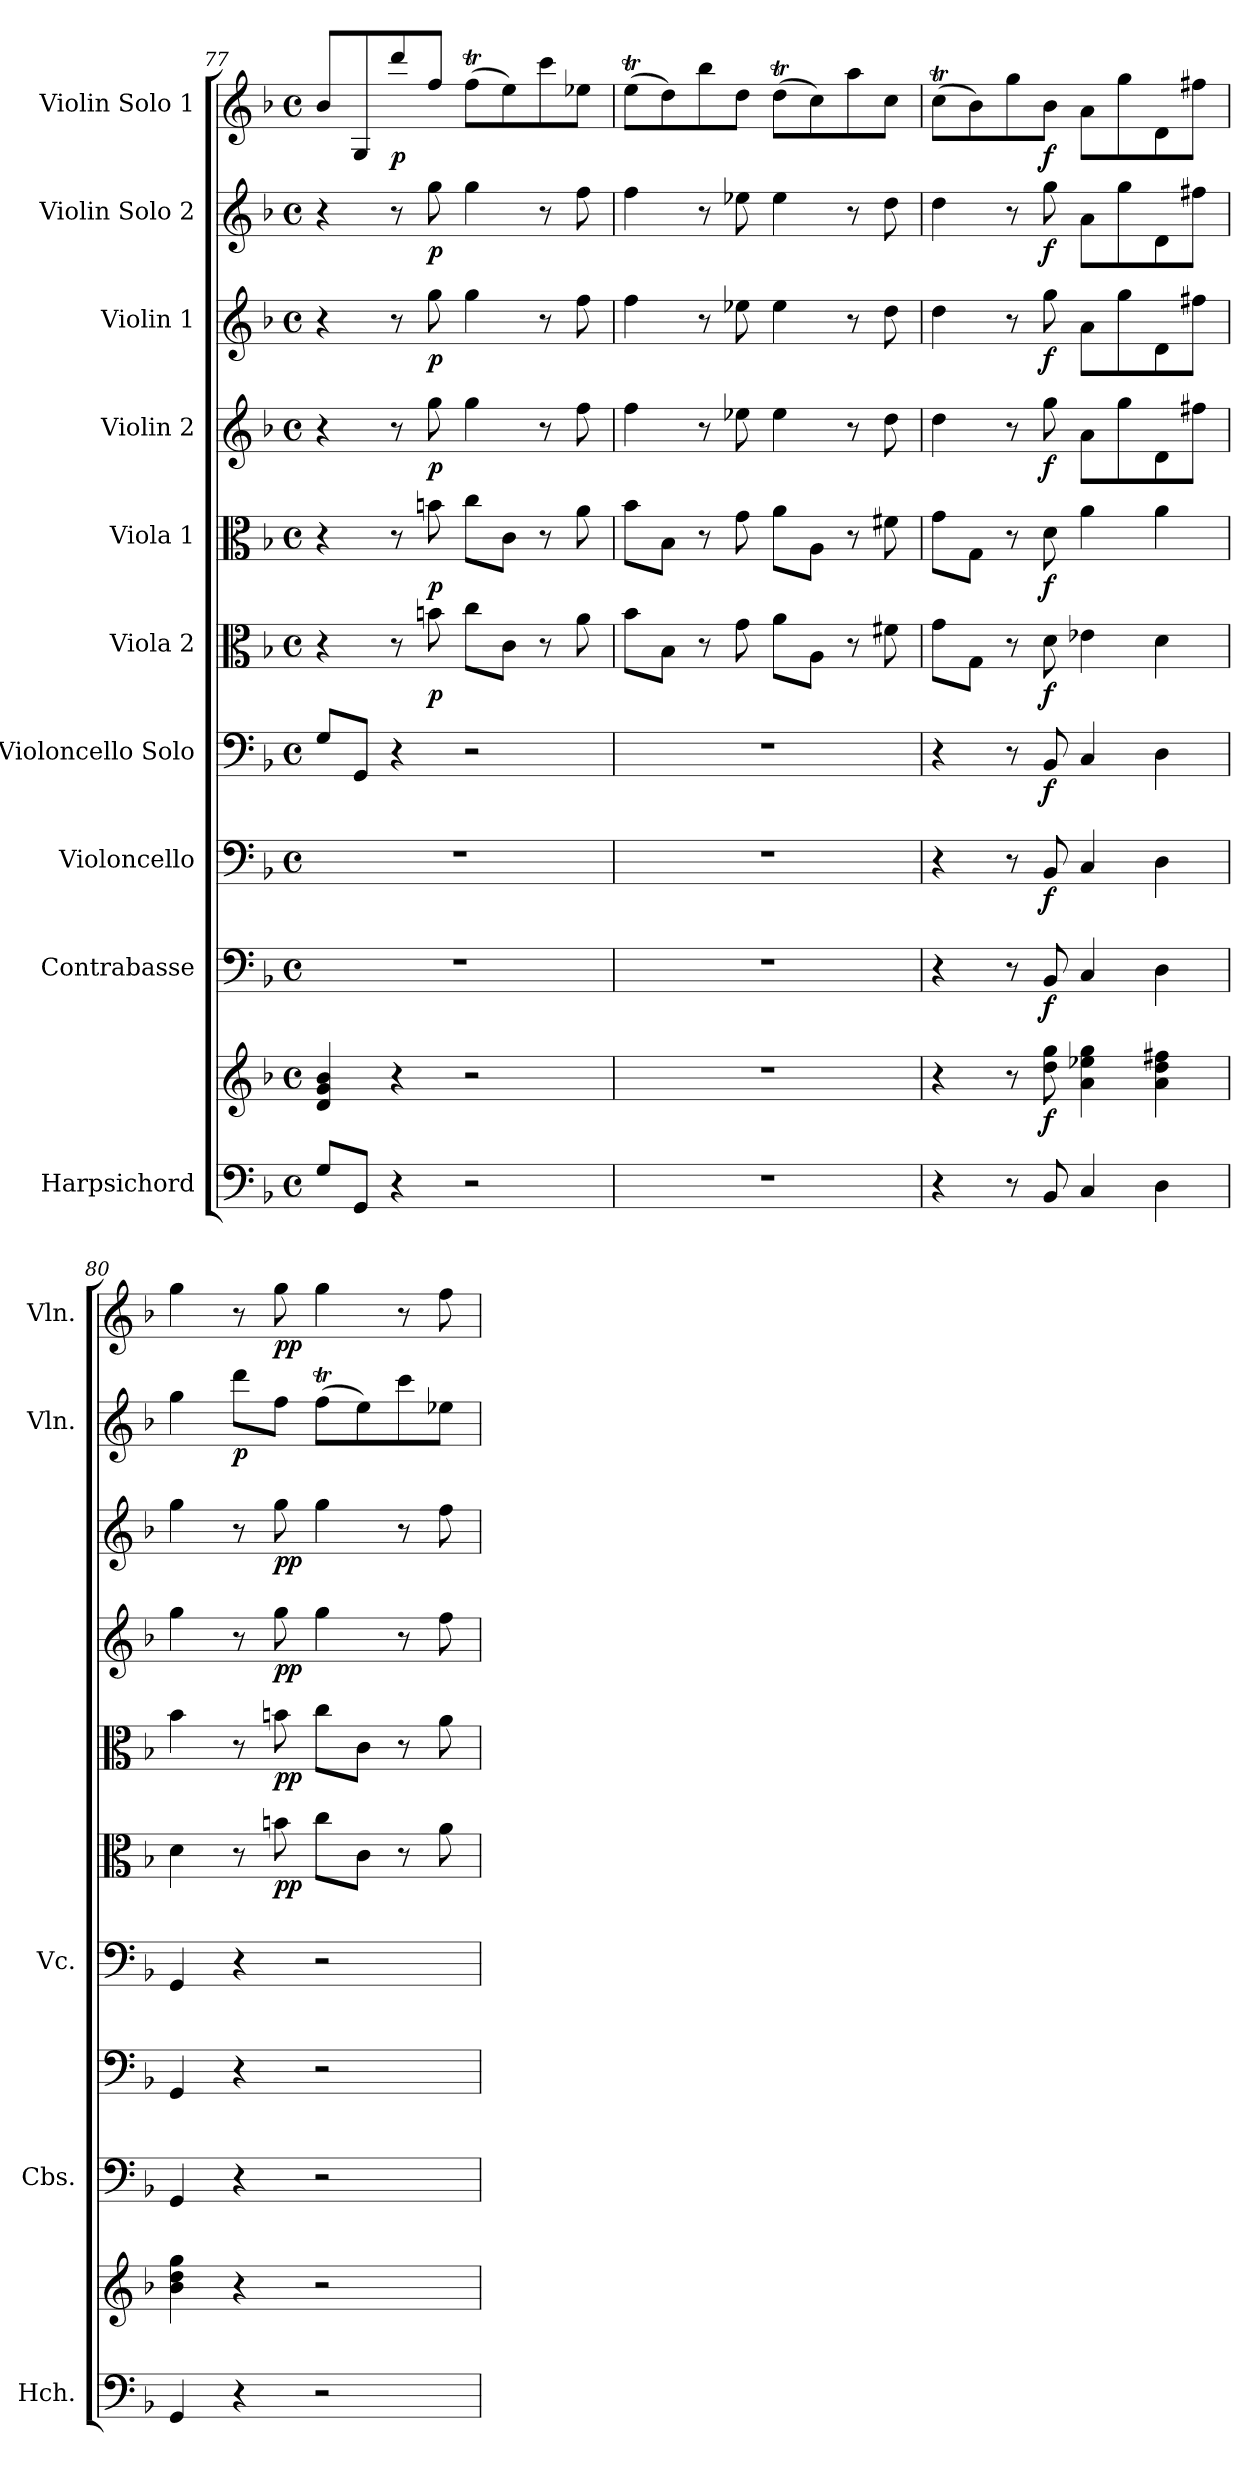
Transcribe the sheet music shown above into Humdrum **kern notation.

**kern	**kern	**dynam	**kern	**dynam	**kern	**dynam	**kern	**dynam	**kern	**dynam	**kern	**dynam	**kern	**dynam	**kern	**dynam	**kern	**dynam	**kern	**dynam
*part10	*part10	*part10	*part9	*part9	*part8	*part8	*part7	*part7	*part6	*part6	*part5	*part5	*part4	*part4	*part3	*part3	*part2	*part2	*part1	*part1
*staff11	*staff10	*staff10/11	*staff9	*staff9	*staff8	*staff8	*staff7	*staff7	*staff6	*staff6	*staff5	*staff5	*staff4	*staff4	*staff3	*staff3	*staff2	*staff2	*staff1	*staff1
*I"Harpsichord	*	*	*I"Contrabasse	*	*I"Violoncello	*	*I"Violoncello Solo	*	*I"Viola 2	*	*I"Viola 1	*	*I"Violin 2	*	*I"Violin 1	*	*I"Violin Solo 2	*	*I"Violin Solo 1	*
*I'Hch.	*	*	*I'Cbs.	*	*	*	*I'Vc.	*	*	*	*	*	*	*	*	*	*I'Vln.	*	*I'Vln.	*
*clefF4	*clefG2	*	*clefF4	*	*clefF4	*	*clefF4	*	*clefC3	*	*clefC3	*	*clefG2	*	*clefG2	*	*clefG2	*	*clefG2	*
*	*	*	*ITrd7c12	*	*	*	*	*	*	*	*	*	*	*	*	*	*	*	*	*
*k[b-]	*k[b-]	*	*k[b-]	*	*k[b-]	*	*k[b-]	*	*k[b-]	*	*k[b-]	*	*k[b-]	*	*k[b-]	*	*k[b-]	*	*k[b-]	*
*M4/4	*M4/4	*	*M4/4	*	*M4/4	*	*M4/4	*	*M4/4	*	*M4/4	*	*M4/4	*	*M4/4	*	*M4/4	*	*M4/4	*
*met(c)	*met(c)	*	*met(c)	*	*met(c)	*	*met(c)	*	*met(c)	*	*met(c)	*	*met(c)	*	*met(c)	*	*met(c)	*	*met(c)	*
=77	=77	=77	=77	=77	=77	=77	=77	=77	=77	=77	=77	=77	=77	=77	=77	=77	=77	=77	=77	=77
8G/L	4d/ 4g/ 4b-/	.	1r	.	1r	.	8G/L	.	4r	.	4r	.	4r	.	4r	.	4r	.	8b-/L	.
8GG/J	.	.	.	.	.	.	8GG/J	.	.	.	.	.	.	.	.	.	.	.	8G/	.
!	!	!	!	!	!	!	!	!	!	!	!	!	!	!	!	!	!	!	!	!LO:DY:b
4r	4r	.	.	.	.	.	4r	.	8r	.	8r	.	8r	.	8r	.	8r	.	8ddd/	p
!	!	!	!	!	!	!	!	!	!	!LO:DY:b	!	!LO:DY:b	!	!LO:DY:b	!	!LO:DY:b	!	!LO:DY:b	!	!
.	.	.	.	.	.	.	.	.	8bn\	p	8bn\	p	8gg\	p	8gg\	p	8gg\	p	8ff/J	.
2r	2r	.	.	.	.	.	2r	.	8cc\L	.	8cc\L	.	4gg\	.	4gg\	.	4gg\	.	(>8ffT\L	.
.	.	.	.	.	.	.	.	.	8c\J	.	8c\J	.	.	.	.	.	.	.	8ee\)	.
.	.	.	.	.	.	.	.	.	8r	.	8r	.	8r	.	8r	.	8r	.	8ccc\	.
.	.	.	.	.	.	.	.	.	8a\	.	8a\	.	8ff\	.	8ff\	.	8ff\	.	8ee-X\J	.
=78	=78	=78	=78	=78	=78	=78	=78	=78	=78	=78	=78	=78	=78	=78	=78	=78	=78	=78	=78	=78
1r	1r	.	1r	.	1r	.	1r	.	8b-\L	.	8b-\L	.	4ff\	.	4ff\	.	4ff\	.	(>8eet\L	.
.	.	.	.	.	.	.	.	.	8B-\J	.	8B-\J	.	.	.	.	.	.	.	8dd\)	.
.	.	.	.	.	.	.	.	.	8r	.	8r	.	8r	.	8r	.	8r	.	8bb-\	.
.	.	.	.	.	.	.	.	.	8g\	.	8g\	.	8ee-X\	.	8ee-X\	.	8ee-X\	.	8dd\J	.
.	.	.	.	.	.	.	.	.	8a\L	.	8a\L	.	4ee-\	.	4ee-\	.	4ee-\	.	(>8ddT\L	.
.	.	.	.	.	.	.	.	.	8A\J	.	8A\J	.	.	.	.	.	.	.	8cc\)	.
.	.	.	.	.	.	.	.	.	8r	.	8r	.	8r	.	8r	.	8r	.	8aa\	.
.	.	.	.	.	.	.	.	.	8f#X\	.	8f#X\	.	8dd\	.	8dd\	.	8dd\	.	8cc\J	.
!!LO:PB:g=z
=79	=79	=79	=79	=79	=79	=79	=79	=79	=79	=79	=79	=79	=79	=79	=79	=79	=79	=79	=79	=79
4r	4r	.	4r	.	4r	.	4r	.	8g\L	.	8g\L	.	4dd\	.	4dd\	.	4dd\	.	(>8ccT\L	.
.	.	.	.	.	.	.	.	.	8G\J	.	8G\J	.	.	.	.	.	.	.	8b-\)	.
8r	8r	.	8r	.	8r	.	8r	.	8r	.	8r	.	8r	.	8r	.	8r	.	8gg\	.
!	!	!LO:DY:b	!	!LO:DY:b	!	!LO:DY:b	!	!LO:DY:b	!	!LO:DY:b	!	!LO:DY:b	!	!LO:DY:b	!	!LO:DY:b	!	!LO:DY:b	!	!LO:DY:b
8BB-/	8dd\ 8gg\	f	8BBB-/	f	8BB-/	f	8BB-/	f	8d\	f	8d\	f	8gg\	f	8gg\	f	8gg\	f	8b-\J	f
4C/	4a\ 4ee-X\ 4gg\	.	4CC/	.	4C/	.	4C/	.	4e-X\	.	4a\	.	8a\L	.	8a\L	.	8a\L	.	8a\L	.
.	.	.	.	.	.	.	.	.	.	.	.	.	8gg\	.	8gg\	.	8gg\	.	8gg\	.
4D\	4a\ 4dd\ 4ff#X\	.	4DD\	.	4D\	.	4D\	.	4d\	.	4a\	.	8d\	.	8d\	.	8d\	.	8d\	.
.	.	.	.	.	.	.	.	.	.	.	.	.	8ff#X\J	.	8ff#X\J	.	8ff#X\J	.	8ff#X\J	.
=80	=80	=80	=80	=80	=80	=80	=80	=80	=80	=80	=80	=80	=80	=80	=80	=80	=80	=80	=80	=80
4GG/	4b-\ 4dd\ 4gg\	.	4GGG/	.	4GG/	.	4GG/	.	4d\	.	4b-\	.	4gg\	.	4gg\	.	4gg\	.	4gg\	.
!	!	!	!	!	!	!	!	!	!	!	!	!	!	!	!	!	!	!LO:DY:b	!	!
4r	4r	.	4r	.	4r	.	4r	.	8r	.	8r	.	8r	.	8r	.	8ddd\L	p	8r	.
!	!	!	!	!	!	!	!	!	!	!LO:DY:b	!	!LO:DY:b	!	!LO:DY:b	!	!LO:DY:b	!	!	!	!LO:DY:b
.	.	.	.	.	.	.	.	.	8bn\	pp	8bn\	pp	8gg\	pp	8gg\	pp	8ff\J	.	8gg\	pp
2r	2r	.	2r	.	2r	.	2r	.	8cc\L	.	8cc\L	.	4gg\	.	4gg\	.	(>8ffT\L	.	4gg\	.
.	.	.	.	.	.	.	.	.	8c\J	.	8c\J	.	.	.	.	.	8ee\)	.	.	.
.	.	.	.	.	.	.	.	.	8r	.	8r	.	8r	.	8r	.	8ccc\	.	8r	.
.	.	.	.	.	.	.	.	.	8a\	.	8a\	.	8ff\	.	8ff\	.	8ee-X\J	.	8ff\	.
=	=	=	=	=	=	=	=	=	=	=	=	=	=	=	=	=	=	=	=	=
*-	*-	*-	*-	*-	*-	*-	*-	*-	*-	*-	*-	*-	*-	*-	*-	*-	*-	*-	*-	*-
